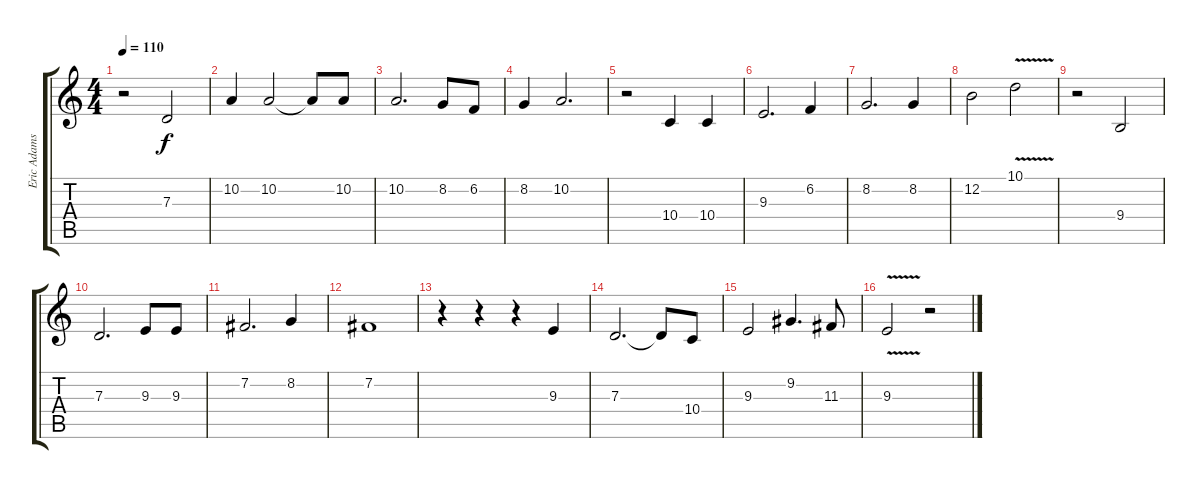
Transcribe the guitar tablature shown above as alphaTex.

\track ("Eric Adams" "Eric Adams") {instrument lead6voice}
\staff {score tabs}
\tuning (E4 B3 G3 D3 A2 E2) {hide}
\ts (4 4)
\tempo 110
\clef g2
\ks c
r.2{dy f} 7.3.2 |
10.2.4 10.2.2 10.2{t}.8 10.2.8 |
10.2.2{d} 8.2.8 6.2.8 |
8.2.4 10.2.2{d} |
r.2 10.4.4 10.4.4 |
9.3.2{d} 6.2.4 |
8.2.2{d} 8.2.4 |
12.2.2 10.1{v}.2 |
r.2 9.4.2 |
7.3.2{d} 9.3.8 9.3.8 |
7.2.2{d} 8.2.4 |
7.2.1 |
r.4 r.4 r.4 9.3.4 |
7.3.2{d} 7.3{t}.8 10.4.8 |
9.3.2 9.2.4{d} 11.3.8 |
9.3{v}.2 r.2
